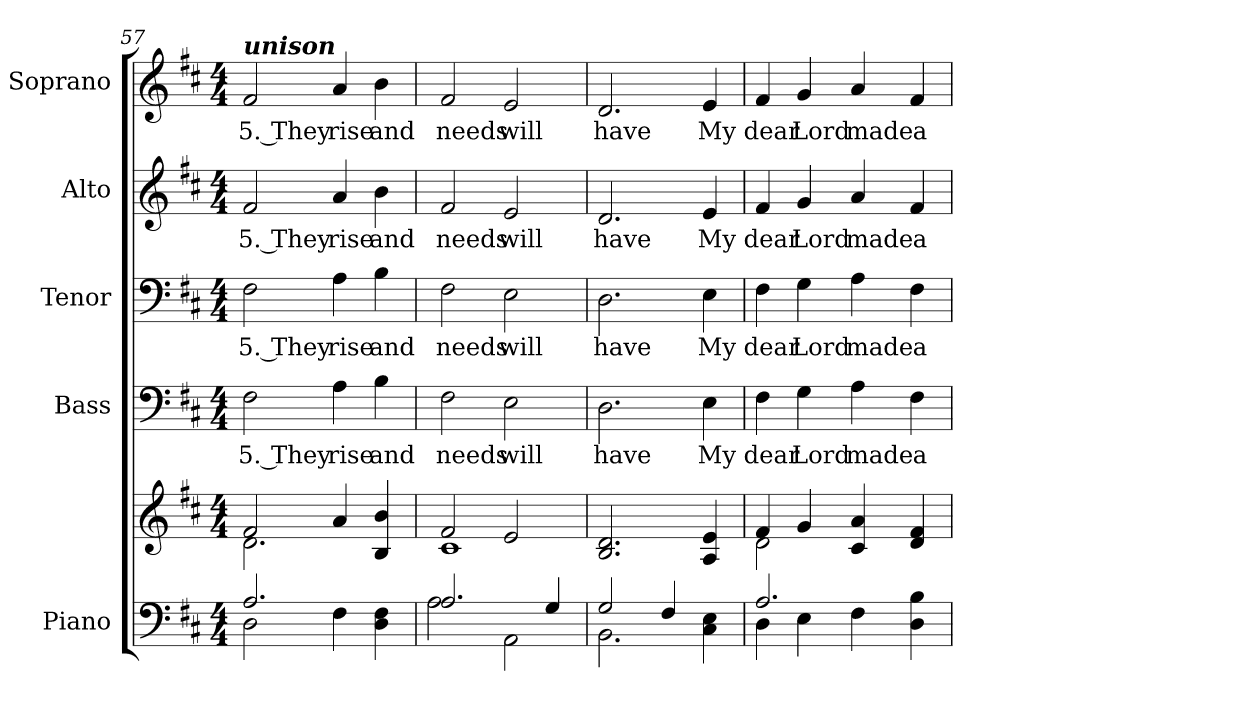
**kern	**kern	**kern	**text	**kern	**text	**kern	**text	**kern	**text
*part5	*part5	*part4	*part4	*part3	*part3	*part2	*part2	*part1	*part1
*staff6	*staff5	*staff4	*staff4	*staff3	*staff3	*staff2	*staff2	*staff1	*staff1
*I"Piano	*	*I"Bass	*	*I"Tenor	*	*I"Alto	*	*I"Soprano	*
*I'Pno.	*	*I'B.	*	*I'T.	*	*I'A.	*	*I'S.	*
*clefF4	*clefG2	*clefF4	*	*clefF4	*	*clefG2	*	*clefG2	*
*k[f#c#]	*k[f#c#]	*k[f#c#]	*	*k[f#c#]	*	*k[f#c#]	*	*k[f#c#]	*
*D:	*D:	*D:	*	*D:	*	*D:	*	*D:	*
*M4/4	*M4/4	*M4/4	*	*M4/4	*	*M4/4	*	*M4/4	*
=57	=57	=57	=57	=57	=57	=57	=57	=57	=57
*^	*^	*	*	*	*	*	*	*	*
!	!	!	!	!	!LO:LY:b:color=#000000	!	!	!	!	!	!
!	!	!	!	!	!	!	!LO:LY:b:color=#000000	!	!	!	!
!	!	!	!	!	!	!	!	!	!LO:LY:b:color=#000000	!	!
!	!	!	!	!	!	!	!	!	!	!LO:TX:a:Bi:t=unison	!
!	!	!	!	!	!	!	!	!	!	!	!LO:LY:b:color=#000000
2.Ai/	2Di\	2f#i/	2.di\	2F#i\	5. They	2F#i\	5. They	2f#i/	5. They	2f#i/	5. They
!	!	!	!	!	!LO:LY:b:color=#000000	!	!	!	!	!	!
!	!	!	!	!	!	!	!LO:LY:b:color=#000000	!	!	!	!
!	!	!	!	!	!	!	!	!	!LO:LY:b:color=#000000	!	!
!	!	!	!	!	!	!	!	!	!	!	!LO:LY:b:color=#000000
.	4F#i\	4ai/	.	4Ai\	rise	4Ai\	rise	4ai/	rise	4ai/	rise
!	!	!	!	!	!LO:LY:b:color=#000000	!	!	!	!	!	!
!	!	!	!	!	!	!	!LO:LY:b:color=#000000	!	!	!	!
!	!	!	!	!	!	!	!	!	!LO:LY:b:color=#000000	!	!
!	!	!	!	!	!	!	!	!	!	!	!LO:LY:b:color=#000000
4Di\ 4F#i	4ryy	4Bi/ 4bi	4ryy	4Bi\	and	4Bi\	and	4bi\	and	4bi\	and
!!LO:PB:g=z
=58	=58	=58	=58	=58	=58	=58	=58	=58	=58	=58	=58
!	!	!	!	!	!LO:LY:b:color=#000000	!	!	!	!	!	!
!	!	!	!	!	!	!	!LO:LY:b:color=#000000	!	!	!	!
!	!	!	!	!	!	!	!	!	!LO:LY:b:color=#000000	!	!
!	!	!	!	!	!	!	!	!	!	!	!LO:LY:b:color=#000000
2.Ai/	2Ai\	2f#i/	1c#i	2F#i\	needs	2F#i\	needs	2f#i/	needs	2f#i/	needs
!	!	!	!	!	!LO:LY:b:color=#000000	!	!	!	!	!	!
!	!	!	!	!	!	!	!LO:LY:b:color=#000000	!	!	!	!
!	!	!	!	!	!	!	!	!	!LO:LY:b:color=#000000	!	!
!	!	!	!	!	!	!	!	!	!	!	!LO:LY:b:color=#000000
.	2AAi\	2ei/	.	2Ei\	will	2Ei\	will	2ei/	will	2ei/	will
4Gi/	.	.	.	.	.	.	.	.	.	.	.
*	*	*v	*v	*	*	*	*	*	*	*	*
=59	=59	=59	=59	=59	=59	=59	=59	=59	=59	=59
!	!	!	!	!LO:LY:b:color=#000000	!	!	!	!	!	!
!	!	!	!	!	!	!LO:LY:b:color=#000000	!	!	!	!
!	!	!	!	!	!	!	!	!LO:LY:b:color=#000000	!	!
!	!	!	!	!	!	!	!	!	!	!LO:LY:b:color=#000000
2Gi/	2.BBi\	2.Bi/ 2.di	2.Di\	have	2.Di\	have	2.di/	have	2.di/	have
4F#i/	.	.	.	.	.	.	.	.	.	.
!	!	!	!	!LO:LY:b:color=#000000	!	!	!	!	!	!
!	!	!	!	!	!	!LO:LY:b:color=#000000	!	!	!	!
!	!	!	!	!	!	!	!	!LO:LY:b:color=#000000	!	!
!	!	!	!	!	!	!	!	!	!	!LO:LY:b:color=#000000
4C#i\ 4Ei	4ryy	4Ai/ 4ei	4Ei\	My	4Ei\	My	4ei/	My	4ei/	My
=60	=60	=60	=60	=60	=60	=60	=60	=60	=60	=60
*	*	*^	*	*	*	*	*	*	*	*
!	!	!	!	!	!LO:LY:b:color=#000000	!	!	!	!	!	!
!	!	!	!	!	!	!	!LO:LY:b:color=#000000	!	!	!	!
!	!	!	!	!	!	!	!	!	!LO:LY:b:color=#000000	!	!
!	!	!	!	!	!	!	!	!	!	!	!LO:LY:b:color=#000000
2.Ai/	4Di\	4f#i/	2di\	4F#i\	dear	4F#i\	dear	4f#i/	dear	4f#i/	dear
!	!	!	!	!	!LO:LY:b:color=#000000	!	!	!	!	!	!
!	!	!	!	!	!	!	!LO:LY:b:color=#000000	!	!	!	!
!	!	!	!	!	!	!	!	!	!LO:LY:b:color=#000000	!	!
!	!	!	!	!	!	!	!	!	!	!	!LO:LY:b:color=#000000
.	4Ei\	4gi/	.	4Gi\	Lord	4Gi\	Lord	4gi/	Lord	4gi/	Lord
!	!	!	!	!	!LO:LY:b:color=#000000	!	!	!	!	!	!
!	!	!	!	!	!	!	!LO:LY:b:color=#000000	!	!	!	!
!	!	!	!	!	!	!	!	!	!LO:LY:b:color=#000000	!	!
!	!	!	!	!	!	!	!	!	!	!	!LO:LY:b:color=#000000
.	4F#i\	4c#i/ 4ai	2ryy	4Ai\	made	4Ai\	made	4ai/	made	4ai/	made
!	!	!	!	!	!LO:LY:b:color=#000000	!	!	!	!	!	!
!	!	!	!	!	!	!	!LO:LY:b:color=#000000	!	!	!	!
!	!	!	!	!	!	!	!	!	!LO:LY:b:color=#000000	!	!
!	!	!	!	!	!	!	!	!	!	!	!LO:LY:b:color=#000000
4Di\ 4Bi	4ryy	4di/ 4f#i	.	4F#i\	a-	4F#i\	a-	4f#i/	a-	4f#i/	a-
*v	*v	*	*	*	*	*	*	*	*	*	*
*	*v	*v	*	*	*	*	*	*	*	*
=	=	=	=	=	=	=	=	=	=
*-	*-	*-	*-	*-	*-	*-	*-	*-	*-
